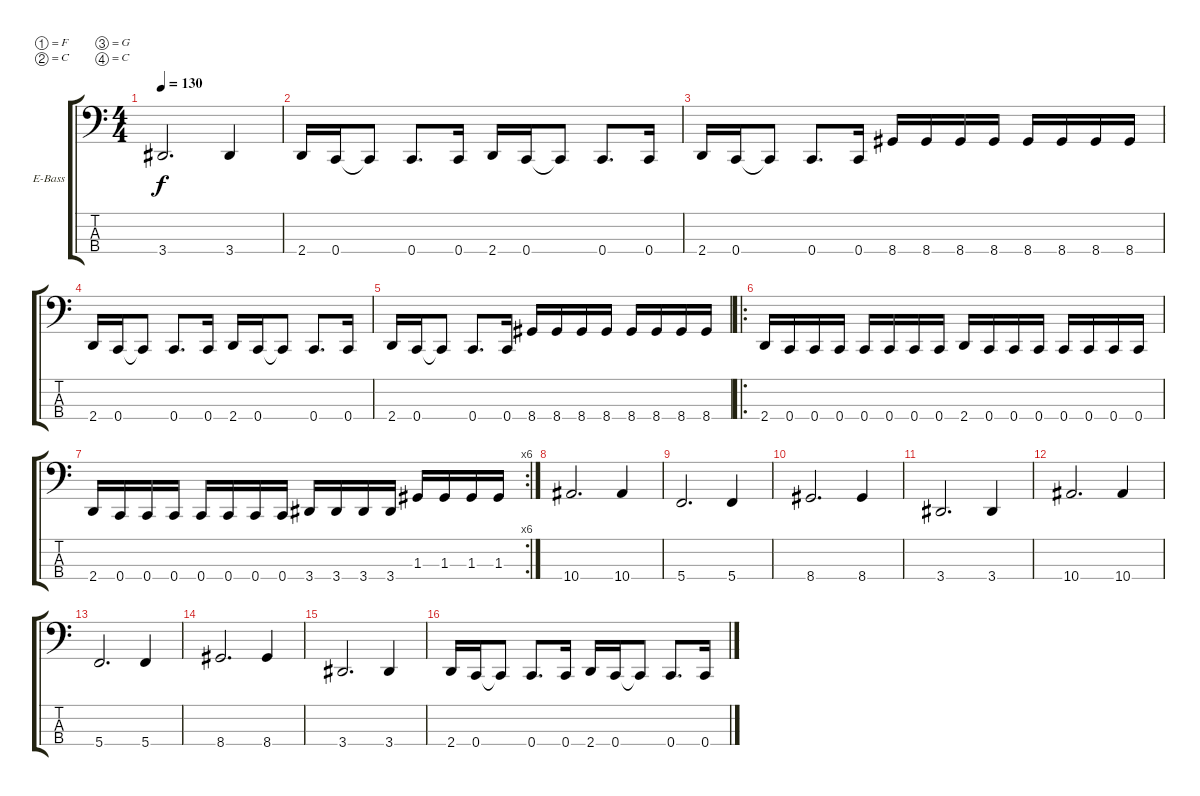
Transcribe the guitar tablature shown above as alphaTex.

\bracketExtendMode groupsimilarinstruments
\firstSystemTrackNameOrientation horizontal
\otherSystemsTrackNameOrientation horizontal
\track ("Piste 2" "E-Bass") {instrument slapbass1}
\staff {score tabs}
\tuning (F2 C2 G1 C1)
\ts (4 4)
\tempo 130
\clef f4
\ks c
3.4.2{d dy f} 3.4.4 |
2.4.16 0.4.16 0.4{t}.8 0.4.8{d} 0.4.16 2.4.16 0.4.16 0.4{t}.8 0.4.8{d} 0.4.16 |
2.4.16 0.4.16 0.4{t}.8 0.4.8{d} 0.4.16 8.4.16 8.4.16 8.4.16 8.4.16 8.4.16 8.4.16 8.4.16 8.4.16 |
2.4.16 0.4.16 0.4{t}.8 0.4.8{d} 0.4.16 2.4.16 0.4.16 0.4{t}.8 0.4.8{d} 0.4.16 |
2.4.16 0.4.16 0.4{t}.8 0.4.8{d} 0.4.16 8.4.16 8.4.16 8.4.16 8.4.16 8.4.16 8.4.16 8.4.16 8.4.16 |
\ro
2.4.16 0.4.16 0.4.16 0.4.16 0.4.16 0.4.16 0.4.16 0.4.16 2.4.16 0.4.16 0.4.16 0.4.16 0.4.16 0.4.16 0.4.16 0.4.16 |
\rc 6
2.4.16 0.4.16 0.4.16 0.4.16 0.4.16 0.4.16 0.4.16 0.4.16 3.4.16 3.4.16 3.4.16 3.4.16 1.3.16 1.3.16 1.3.16 1.3.16 |
10.4.2{d} 10.4.4 |
5.4.2{d} 5.4.4 |
8.4.2{d} 8.4.4 |
3.4.2{d} 3.4.4 |
10.4.2{d} 10.4.4 |
5.4.2{d} 5.4.4 |
8.4.2{d} 8.4.4 |
3.4.2{d} 3.4.4 |
2.4.16 0.4.16 0.4{t}.8 0.4.8{d} 0.4.16 2.4.16 0.4.16 0.4{t}.8 0.4.8{d} 0.4.16
